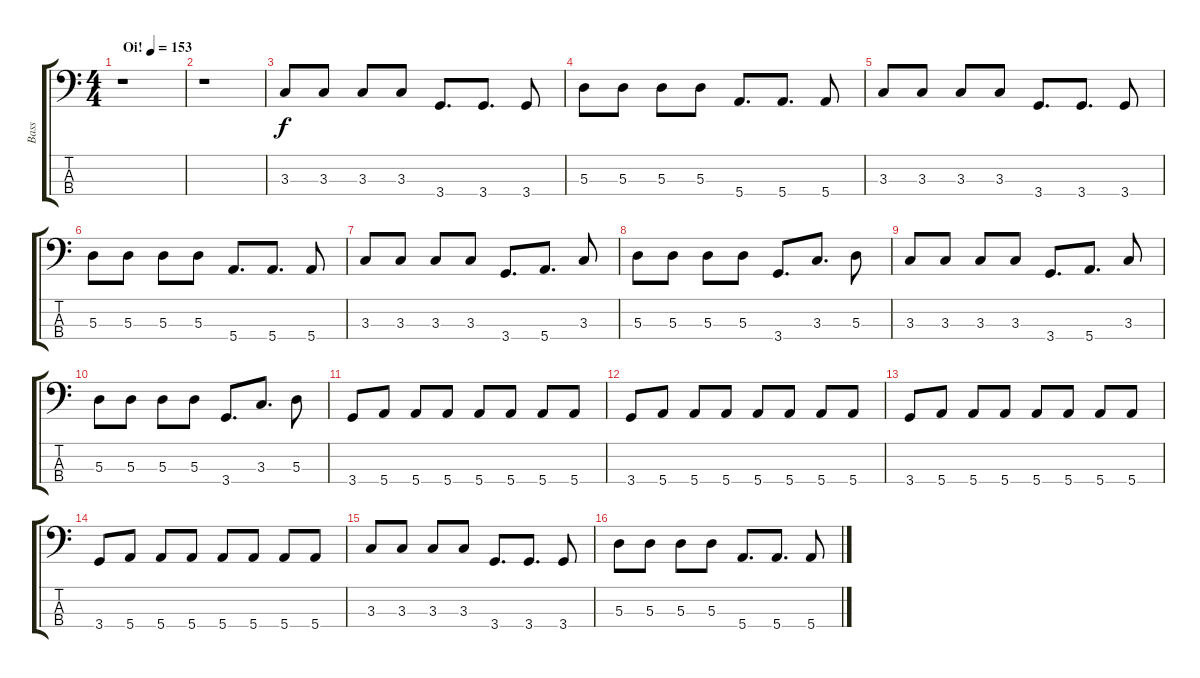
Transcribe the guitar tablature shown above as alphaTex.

\track ("Bass" "Bass") {instrument electricbasspick}
\staff {score tabs}
\tuning (G2 D2 A1 E1) {hide}
\ts (4 4)
\tempo (153 "Oi!")
\clef f4
\ks c
r.1{dy f instrument electricbasspick} |
r.1 |
3.3.8 3.3.8 3.3.8 3.3.8 3.4.8{d} 3.4.8{d} 3.4.8 |
5.3.8 5.3.8 5.3.8 5.3.8 5.4.8{d} 5.4.8{d} 5.4.8 |
3.3.8 3.3.8 3.3.8 3.3.8 3.4.8{d} 3.4.8{d} 3.4.8 |
5.3.8 5.3.8 5.3.8 5.3.8 5.4.8{d} 5.4.8{d} 5.4.8 |
3.3.8 3.3.8 3.3.8 3.3.8 3.4.8{d} 5.4.8{d} 3.3.8 |
5.3.8 5.3.8 5.3.8 5.3.8 3.4.8{d} 3.3.8{d} 5.3.8 |
3.3.8 3.3.8 3.3.8 3.3.8 3.4.8{d} 5.4.8{d} 3.3.8 |
5.3.8 5.3.8 5.3.8 5.3.8 3.4.8{d} 3.3.8{d} 5.3.8 |
3.4.8 5.4.8 5.4.8 5.4.8 5.4.8 5.4.8 5.4.8 5.4.8 |
3.4.8 5.4.8 5.4.8 5.4.8 5.4.8 5.4.8 5.4.8 5.4.8 |
3.4.8 5.4.8 5.4.8 5.4.8 5.4.8 5.4.8 5.4.8 5.4.8 |
3.4.8 5.4.8 5.4.8 5.4.8 5.4.8 5.4.8 5.4.8 5.4.8 |
3.3.8 3.3.8 3.3.8 3.3.8 3.4.8{d} 3.4.8{d} 3.4.8 |
5.3.8 5.3.8 5.3.8 5.3.8 5.4.8{d} 5.4.8{d} 5.4.8
